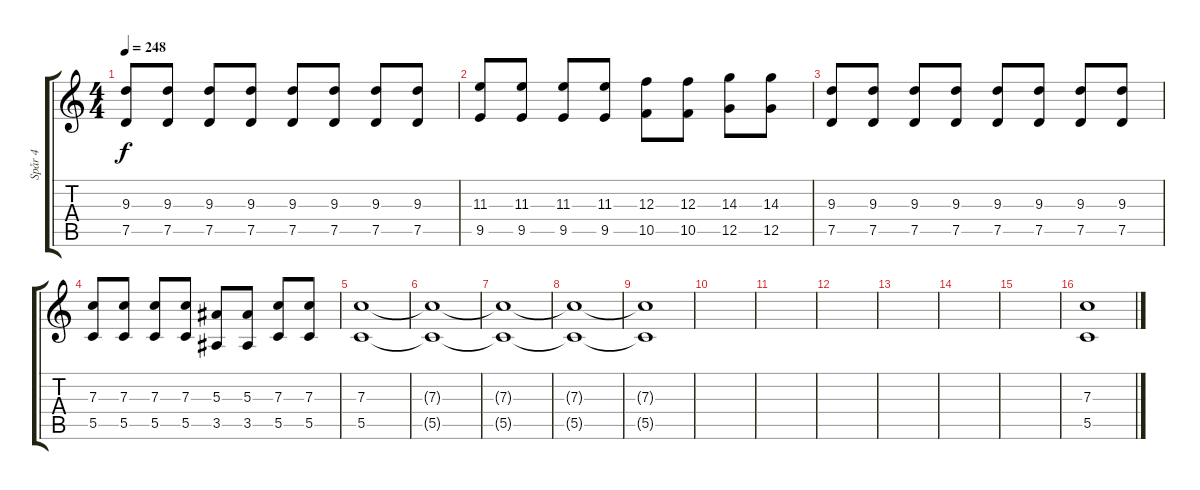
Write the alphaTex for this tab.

\track ("Spår 4" "Spår 4") {instrument distortionguitar}
\staff {score tabs}
\tuning (D4 A3 F3 C3 G2 C2) {hide}
\ts (4 4)
\tempo 248
\clef g2
\ks c
(9.3 7.5).8{dy f} (9.3 7.5).8 (9.3 7.5).8 (9.3 7.5).8 (9.3 7.5).8 (9.3 7.5).8 (9.3 7.5).8 (9.3 7.5).8 |
(11.3 9.5).8 (11.3 9.5).8 (11.3 9.5).8 (11.3 9.5).8 (12.3 10.5).8 (12.3 10.5).8 (14.3 12.5).8 (14.3 12.5).8 |
(9.3 7.5).8 (9.3 7.5).8 (9.3 7.5).8 (9.3 7.5).8 (9.3 7.5).8 (9.3 7.5).8 (9.3 7.5).8 (9.3 7.5).8 |
(7.3 5.5).8 (7.3 5.5).8 (7.3 5.5).8 (7.3 5.5).8 (5.3 3.5).8 (5.3 3.5).8 (7.3 5.5).8 (7.3 5.5).8 |
(7.3 5.5).1 |
(7.3{t} 5.5{t}).1 |
(7.3{t} 5.5{t}).1 |
(7.3{t} 5.5{t}).1 |
(7.3{t} 5.5{t}).1 |
|
|
|
|
|
|
(7.3 5.5).1
